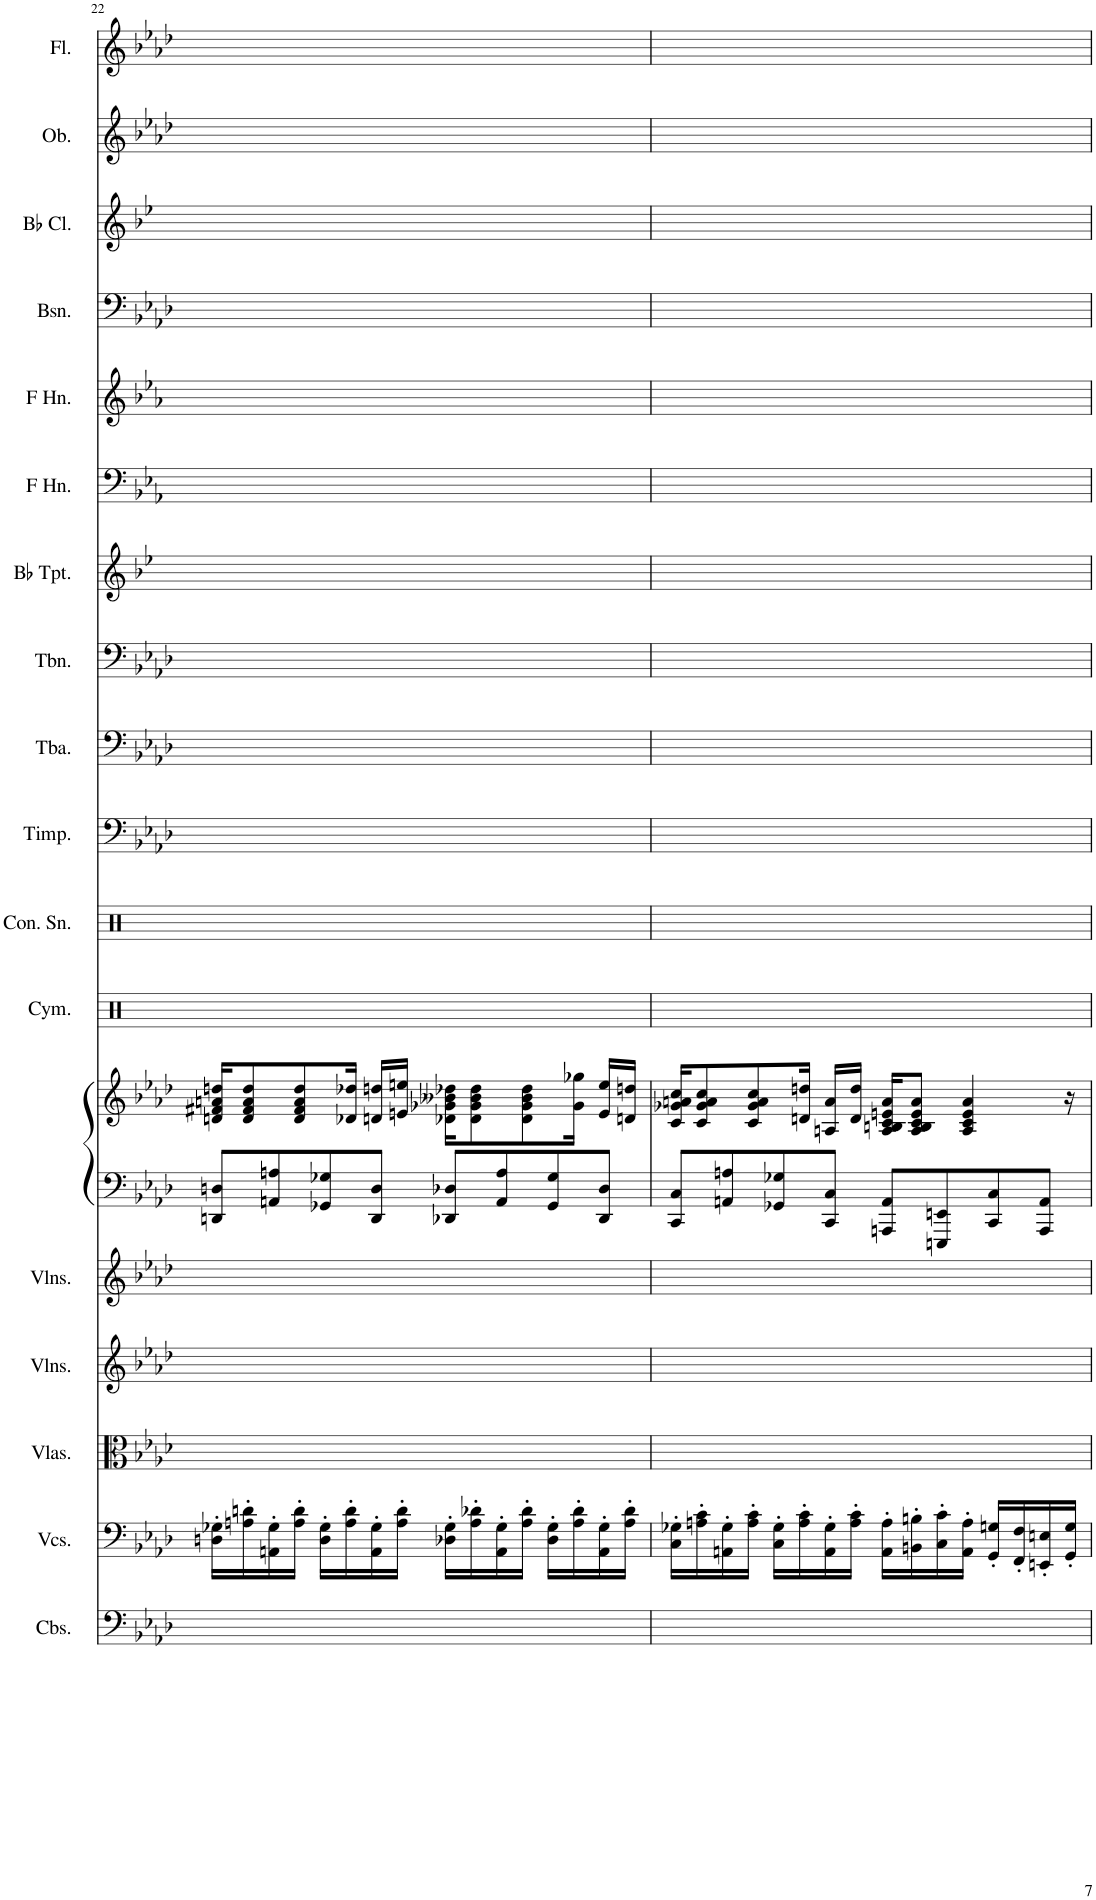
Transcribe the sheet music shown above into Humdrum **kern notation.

**kern	**kern	**kern	**kern	**kern	**kern	**kern	**kern	**kern	**kern	**kern	**kern	**kern	**kern	**kern	**kern	**kern	**kern	**kern
*part18	*part17	*part16	*part15	*part14	*part13	*part13	*part12	*part11	*part10	*part9	*part8	*part7	*part6	*part5	*part4	*part3	*part2	*part1
*staff19	*staff18	*staff17	*staff16	*staff15	*staff14	*staff13	*staff12	*staff11	*staff10	*staff9	*staff8	*staff7	*staff6	*staff5	*staff4	*staff3	*staff2	*staff1
*I"Contrabasses	*I"Violoncellos	*I"Violas	*I"Violins	*I"Violins	*I"Piano	*	*I"Cymbal	*I"Concert Snare Drum	*I"Timpani	*I"Tuba	*I"Trombone	*I"Bb Trumpet	*I"Horn in F	*I"Horn in F	*I"Bassoon	*I"Bb Clarinet	*I"Oboe	*I"Flute
*I'Cbs.	*I'Vcs.	*I'Vlas.	*I'Vlns.	*I'Vlns.	*I'Pno	*	*I'Cym.	*I'Con. Sn.	*I'Timp.	*I'Tba.	*I'Tbn.	*I'Bb Tpt.	*	*	*I'Bsn.	*I'Bb Cl.	*I'Ob.	*I'Fl.
!!LO:PB:g=z
*clefF4	*clefF4	*clefC3	*clefG2	*clefG2	*clefF4	*clefG2	*clefX	*clefX	*clefF4	*clefF4	*clefF4	*clefG2	*clefF4	*clefG2	*clefF4	*clefG2	*clefG2	*clefG2
*Trd7c12	*	*	*	*	*	*	*	*	*	*	*	*Trd1c2	*Trd4c7	*Trd4c7	*	*Trd1c2	*	*
*k[b-e-a-d-]	*k[b-e-a-d-]	*k[b-e-a-d-]	*k[b-e-a-d-]	*k[b-e-a-d-]	*k[b-e-a-d-]	*k[b-e-a-d-]	*k[]	*k[]	*k[b-e-a-d-]	*k[b-e-a-d-]	*k[b-e-a-d-]	*k[b-e-]	*k[b-e-a-]	*k[b-e-a-]	*k[b-e-a-d-]	*k[b-e-]	*k[b-e-a-d-]	*k[b-e-a-d-]
*f:	*f:	*f:	*f:	*f:	*f:	*f:	*	*	*f:	*f:	*f:	*g:	*c:	*c:	*f:	*g:	*f:	*f:
*M4/4	*M4/4	*M4/4	*M4/4	*M4/4	*M4/4	*M4/4	*M4/4	*M4/4	*M4/4	*M4/4	*M4/4	*M4/4	*M4/4	*M4/4	*M4/4	*M4/4	*M4/4	*M4/4
=22	=22	=22	=22	=22	=22	=22	=22	=22	=22	=22	=22	=22	=22	=22	=22	=22	=22	=22
1ryy	16Dn\' 16G-X\'LL	1ryy	1ryy	1ryy	8DDn/ 8Dn/L	16dn/ 16f#X/ 16an/ 16ddn/KL	1ryy	1ryy	1ryy	1ryy	1ryy	1ryy	1ryy	1ryy	1ryy	1ryy	1ryy	1ryy
.	16An\' 16dn\'	.	.	.	.	8d/ 8f#/ 8a/ 8dd/	.	.	.	.	.	.	.	.	.	.	.	.
.	16AAn\' 16G-\'	.	.	.	8AAn/ 8An/	.	.	.	.	.	.	.	.	.	.	.	.	.
.	16A\' 16d\'JJ	.	.	.	.	8d/ 8f#/ 8a/ 8dd/	.	.	.	.	.	.	.	.	.	.	.	.
.	16D\' 16G-\'LL	.	.	.	8GG-X/ 8G-X/	.	.	.	.	.	.	.	.	.	.	.	.	.
.	16A\' 16d\'	.	.	.	.	16d-X/ 16dd-X/Jk	.	.	.	.	.	.	.	.	.	.	.	.
.	16AA\' 16G-\'	.	.	.	8DD/ 8D/J	16dn/ 16ddn/LL	.	.	.	.	.	.	.	.	.	.	.	.
.	16A\' 16d\'JJ	.	.	.	.	16en/ 16een/JJ	.	.	.	.	.	.	.	.	.	.	.	.
.	16D-X\' 16G-\'LL	.	.	.	8DD-X/ 8D-X/L	16d-X\ 16g-X\ 16b--X\ 16dd-X\KL	.	.	.	.	.	.	.	.	.	.	.	.
.	16A\' 16d-X\'	.	.	.	.	8d-\ 8g-\ 8b--\ 8dd-\	.	.	.	.	.	.	.	.	.	.	.	.
.	16AA\' 16G-\'	.	.	.	8AA/ 8A/	.	.	.	.	.	.	.	.	.	.	.	.	.
.	16A\' 16d-\'JJ	.	.	.	.	8d-\ 8g-\ 8b--\ 8dd-\	.	.	.	.	.	.	.	.	.	.	.	.
.	16D-\' 16G-\'LL	.	.	.	8GG-/ 8G-/	.	.	.	.	.	.	.	.	.	.	.	.	.
.	16A\' 16d-\'	.	.	.	.	16g-\ 16gg-X\Jk	.	.	.	.	.	.	.	.	.	.	.	.
.	16AA\' 16G-\'	.	.	.	8DD-/ 8D-/J	16e/ 16ee/LL	.	.	.	.	.	.	.	.	.	.	.	.
.	16A\' 16d-\'JJ	.	.	.	.	16dn/ 16ddn/JJ	.	.	.	.	.	.	.	.	.	.	.	.
=23	=23	=23	=23	=23	=23	=23	=23	=23	=23	=23	=23	=23	=23	=23	=23	=23	=23	=23
1ryy	16C\' 16G-X\'LL	1ryy	1ryy	1ryy	8CC/ 8C/L	16c/ 16g-X/ 16an/ 16cc/KL	1ryy	1ryy	1ryy	1ryy	1ryy	1ryy	1ryy	1ryy	1ryy	1ryy	1ryy	1ryy
.	16An\' 16c\'	.	.	.	.	8c/ 8g-/ 8a/ 8cc/	.	.	.	.	.	.	.	.	.	.	.	.
.	16AAn\' 16G-\'	.	.	.	8AAn/ 8An/	.	.	.	.	.	.	.	.	.	.	.	.	.
.	16A\' 16c\'JJ	.	.	.	.	8c/ 8g-/ 8a/ 8cc/	.	.	.	.	.	.	.	.	.	.	.	.
.	16C\' 16G-\'LL	.	.	.	8GG-X/ 8G-X/	.	.	.	.	.	.	.	.	.	.	.	.	.
.	16A\' 16c\'	.	.	.	.	16dn/ 16ddn/Jk	.	.	.	.	.	.	.	.	.	.	.	.
.	16AA\' 16G-\'	.	.	.	8CC/ 8C/J	16An/ 16a/LL	.	.	.	.	.	.	.	.	.	.	.	.
.	16A\' 16c\'JJ	.	.	.	.	16d/ 16dd/JJ	.	.	.	.	.	.	.	.	.	.	.	.
.	16AA\' 16A\'LL	.	.	.	8AAAn/ 8AA/L	16A/ 16Bn/ 16c/ 16en/ 16a/KL	.	.	.	.	.	.	.	.	.	.	.	.
.	16BBn\' 16Bn\'	.	.	.	.	8A/ 8B/ 8c/ 8e/ 8a/J	.	.	.	.	.	.	.	.	.	.	.	.
.	16C\' 16c\'	.	.	.	8EEEn/ 8EEn/	.	.	.	.	.	.	.	.	.	.	.	.	.
.	16AA\' 16A\'JJ	.	.	.	.	4A/ 4c/ 4e/ 4a/	.	.	.	.	.	.	.	.	.	.	.	.
.	16GG/' 16Gn/'LL	.	.	.	8CC/ 8C/	.	.	.	.	.	.	.	.	.	.	.	.	.
.	16FF/' 16F/'	.	.	.	.	.	.	.	.	.	.	.	.	.	.	.	.	.
.	16EEn/' 16En/'	.	.	.	8AAA/ 8AA/J	.	.	.	.	.	.	.	.	.	.	.	.	.
.	16GG/' 16G/'JJ	.	.	.	.	16r	.	.	.	.	.	.	.	.	.	.	.	.
=	=	=	=	=	=	=	=	=	=	=	=	=	=	=	=	=	=	=
*-	*-	*-	*-	*-	*-	*-	*-	*-	*-	*-	*-	*-	*-	*-	*-	*-	*-	*-
